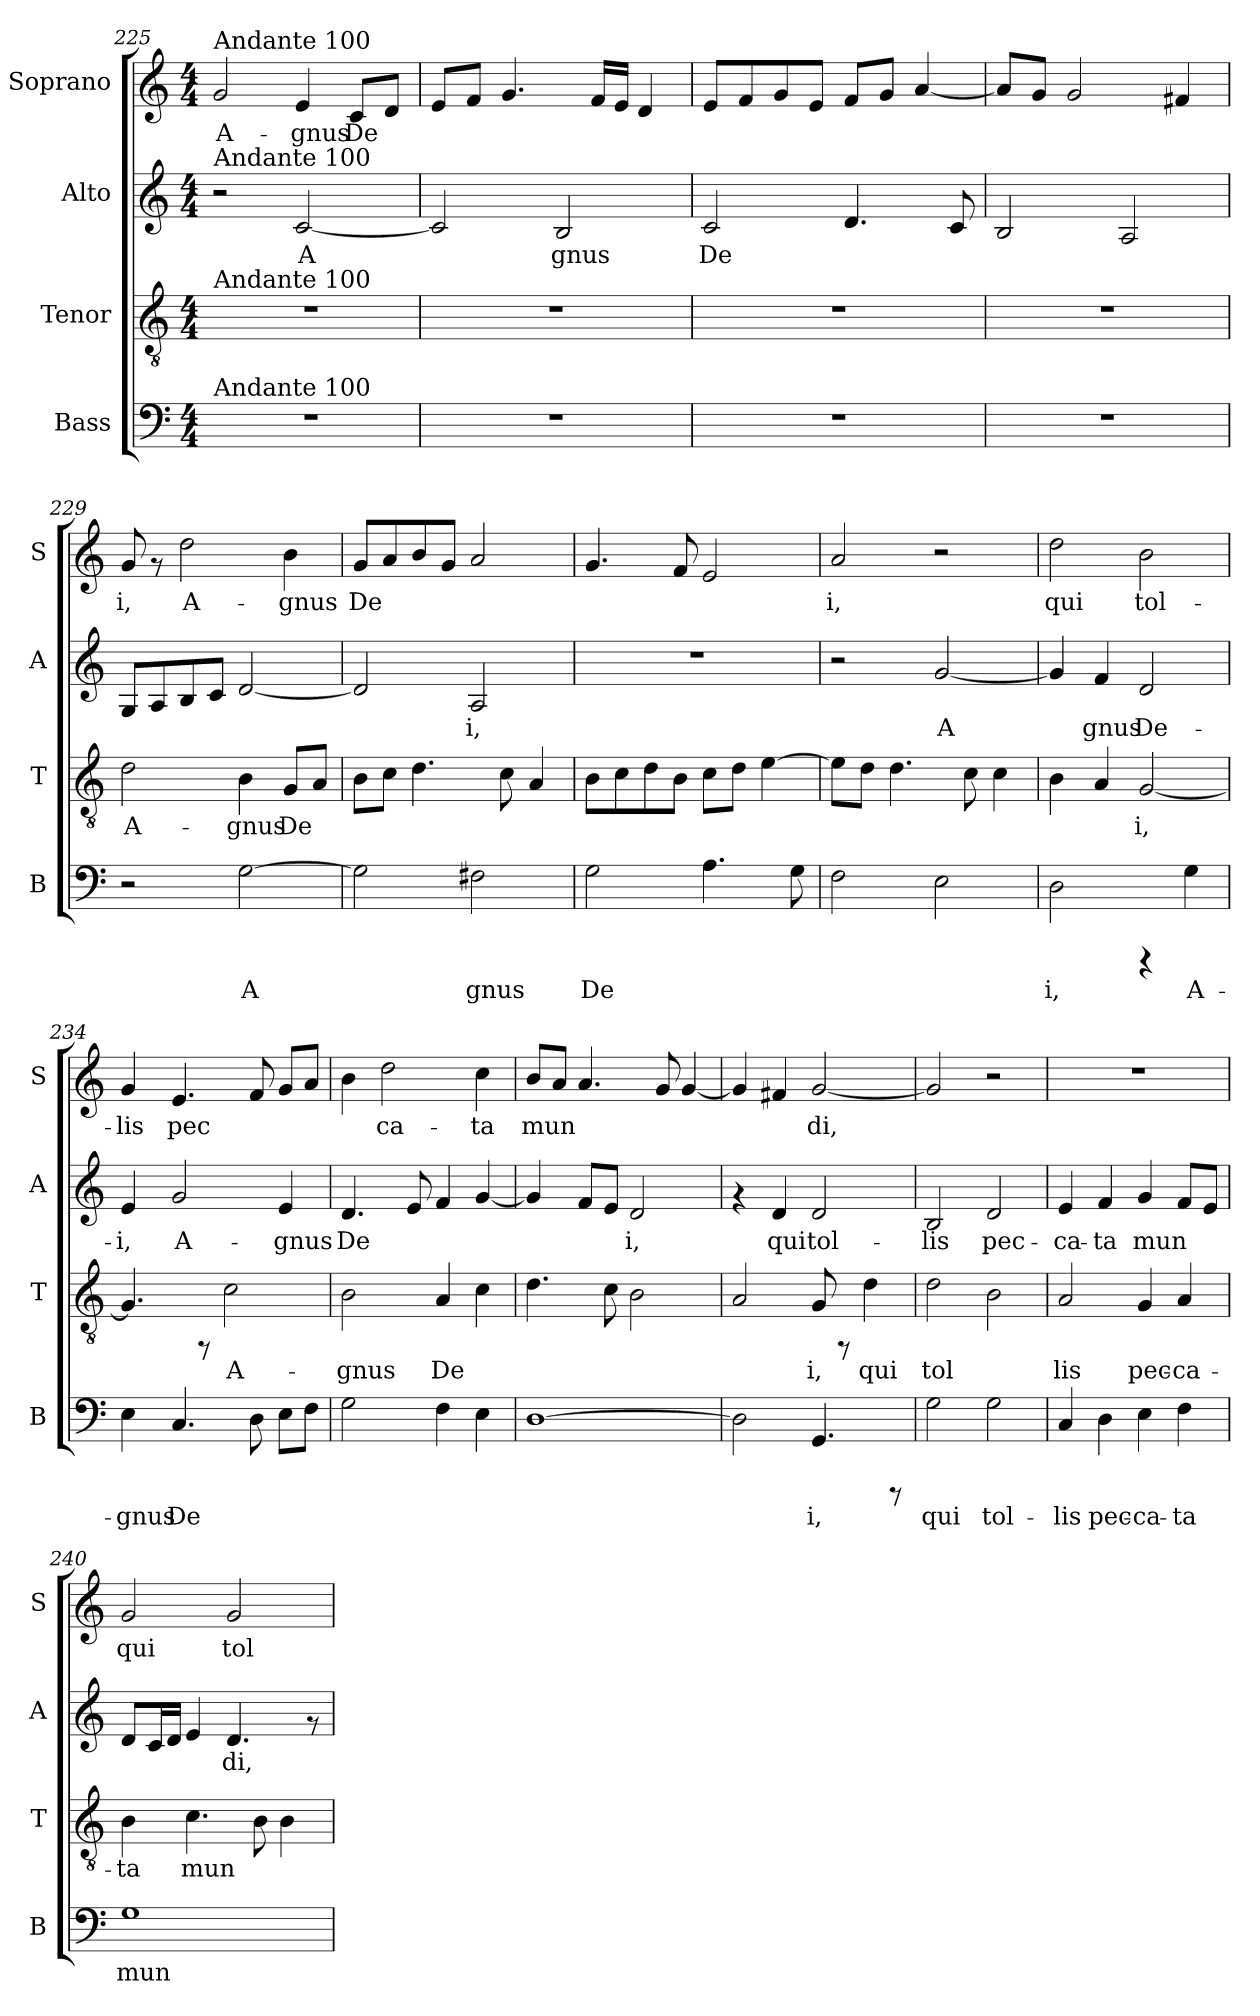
**kern	**text	**kern	**text	**kern	**text	**kern	**text
*part4	*part4	*part3	*part3	*part2	*part2	*part1	*part1
*staff4	*staff4	*staff3	*staff3	*staff2	*staff2	*staff1	*staff1
*I"Bass	*	*I"Tenor	*	*I"Alto	*	*I"Soprano	*
*I'B	*	*I'T	*	*I'A	*	*I'S	*
!!LO:PB:g=z
*clefF4	*	*clefGv2	*	*clefG2	*	*clefG2	*
*k[]	*	*k[]	*	*k[]	*	*k[]	*
*C:	*	*C:	*	*C:	*	*C:	*
*M4/4	*	*M4/4	*	*M4/4	*	*M4/4	*
=225	=225	=225	=225	=225	=225	=225	=225
!	!	!	!	!	!	!LO:TX:a:t=Andante 100	!
!	!	!	!	!LO:TX:a:t=Andante 100	!	!	!
!	!	!LO:TX:a:t=Andante 100	!	!	!	!	!
!LO:TX:a:t=Andante 100	!	!	!	!	!	!	!
!	!	!	!	!	!	!	!LO:LY:b:cj
1r	.	1r	.	2r	.	2g/	A-
!	!	!	!	!	!LO:LY:b:cj	!	!LO:LY:b:cj
.	.	.	.	[<2c/	A-	4e/	-gnus
!	!	!	!	!	!	!	!LO:LY:b:cj
.	.	.	.	.	.	8c/L	De-
!	!	!	!	!	!	!	!LO:LY:b:cj
.	.	.	.	.	.	8d/J	--
=226	=226	=226	=226	=226	=226	=226	=226
!	!	!	!	!	!LO:LY:b:cj	!	!LO:LY:b:cj
1r	.	1r	.	2c/]	--	8e/L	--
!	!	!	!	!	!	!	!LO:LY:b:cj
.	.	.	.	.	.	8f/J	--
!	!	!	!	!	!	!	!LO:LY:b:cj
.	.	.	.	.	.	4.g/	--
!	!	!	!	!	!LO:LY:b:cj	!	!
.	.	.	.	2B/	-gnus	.	.
!	!	!	!	!	!	!	!LO:LY:b:cj
.	.	.	.	.	.	16f/L	--
!	!	!	!	!	!	!	!LO:LY:b:cj
.	.	.	.	.	.	16e/J	--
!	!	!	!	!	!	!	!LO:LY:b:cj
.	.	.	.	.	.	4d/	--
=227	=227	=227	=227	=227	=227	=227	=227
!	!	!	!	!	!LO:LY:b:cj	!	!LO:LY:b:cj
1r	.	1r	.	2c/	De-	8e/L	--
!	!	!	!	!	!	!	!LO:LY:b:cj
.	.	.	.	.	.	8f/	--
!	!	!	!	!	!	!	!LO:LY:b:cj
.	.	.	.	.	.	8g/	--
!	!	!	!	!	!	!	!LO:LY:b:cj
.	.	.	.	.	.	8e/J	--
!	!	!	!	!	!LO:LY:b:cj	!	!LO:LY:b:cj
.	.	.	.	4.d/	--	8f/L	--
!	!	!	!	!	!	!	!LO:LY:b:cj
.	.	.	.	.	.	8g/J	--
!	!	!	!	!	!	!	!LO:LY:b:cj
.	.	.	.	.	.	[<4a/	--
!	!	!	!	!	!LO:LY:b:cj	!	!
.	.	.	.	8c/	--	.	.
=228	=228	=228	=228	=228	=228	=228	=228
!	!	!	!	!	!LO:LY:b:cj	!	!LO:LY:b:cj
1r	.	1r	.	2B/	--	8a/L]	--
!	!	!	!	!	!	!	!LO:LY:b:cj
.	.	.	.	.	.	8g/J	--
!	!	!	!	!	!	!	!LO:LY:b:cj
.	.	.	.	.	.	2g/	--
!	!	!	!	!	!LO:LY:b:cj	!	!
.	.	.	.	2A/	--	.	.
!	!	!	!	!	!	!	!LO:LY:b:cj
.	.	.	.	.	.	4f#X/	--
=229	=229	=229	=229	=229	=229	=229	=229
!	!	!	!LO:LY:b:cj	!	!LO:LY:b:cj	!	!LO:LY:b:cj
2r	.	2d\	A-	8G/L	--	8g/	-i,
!	!	!	!	!	!LO:LY:b:cj	!	!
.	.	.	.	8A/	--	8rf	.
!	!	!	!	!	!LO:LY:b:cj	!	!LO:LY:b:cj
.	.	.	.	8B/	--	2dd\	A-
!	!	!	!	!	!LO:LY:b:cj	!	!
.	.	.	.	8c/J	--	.	.
!	!LO:LY:b:cj	!	!LO:LY:b:cj	!	!LO:LY:b:cj	!	!
[>2G\	A-	4B\	-gnus	[>2d/	--	.	.
!	!	!	!LO:LY:b:cj	!	!	!	!LO:LY:b:cj
.	.	8G/L	De-	.	.	4b\	-gnus
!	!	!	!LO:LY:b:cj	!	!	!	!
.	.	8A/J	--	.	.	.	.
!!LO:PB:g=z
=230	=230	=230	=230	=230	=230	=230	=230
!	!LO:LY:b:cj	!	!LO:LY:b:cj	!	!LO:LY:b:cj	!	!LO:LY:b:cj
2G\]	--	8B\L	--	2d/]	--	8g/L	De-
!	!	!	!LO:LY:b:cj	!	!	!	!LO:LY:b:cj
.	.	8c\J	--	.	.	8a/	--
!	!	!	!LO:LY:b:cj	!	!	!	!LO:LY:b:cj
.	.	4.d\	--	.	.	8b/	--
!	!	!	!	!	!	!	!LO:LY:b:cj
.	.	.	.	.	.	8g/J	--
!	!LO:LY:b:cj	!	!	!	!LO:LY:b:cj	!	!LO:LY:b:cj
2F#X\	-gnus	.	.	2A/	-i,	2a/	--
!	!	!	!LO:LY:b:cj	!	!	!	!
.	.	8c\	--	.	.	.	.
!	!	!	!LO:LY:b:cj	!	!	!	!
.	.	4A/	--	.	.	.	.
=231	=231	=231	=231	=231	=231	=231	=231
!	!LO:LY:b:cj	!	!LO:LY:b:cj	!	!	!	!LO:LY:b:cj
2G\	De-	8B\L	--	1r	.	4.g/	--
!	!	!	!LO:LY:b:cj	!	!	!	!
.	.	8c\	--	.	.	.	.
!	!	!	!LO:LY:b:cj	!	!	!	!
.	.	8d\	--	.	.	.	.
!	!	!	!LO:LY:b:cj	!	!	!	!LO:LY:b:cj
.	.	8B\J	--	.	.	8f/	--
!	!LO:LY:b:cj	!	!LO:LY:b:cj	!	!	!	!LO:LY:b:cj
4.A\	--	8c\L	--	.	.	2e/	--
!	!	!	!LO:LY:b:cj	!	!	!	!
.	.	8d\J	--	.	.	.	.
!	!	!	!LO:LY:b:cj	!	!	!	!
.	.	[>4e\	--	.	.	.	.
!	!LO:LY:b:cj	!	!	!	!	!	!
8G\	--	.	.	.	.	.	.
=232	=232	=232	=232	=232	=232	=232	=232
!	!LO:LY:b:cj	!	!LO:LY:b:cj	!	!	!	!LO:LY:b:cj
2F\	--	8e\L]	--	2r	.	2a/	-i,
!	!	!	!LO:LY:b:cj	!	!	!	!
.	.	8d\J	--	.	.	.	.
!	!	!	!LO:LY:b:cj	!	!	!	!
.	.	4.d\	--	.	.	.	.
!	!LO:LY:b:cj	!	!	!	!LO:LY:b:cj	!	!
2E\	--	.	.	[<2g/	A-	2r	.
!	!	!	!LO:LY:b:cj	!	!	!	!
.	.	8c\	--	.	.	.	.
!	!	!	!LO:LY:b:cj	!	!	!	!
.	.	4c\	--	.	.	.	.
=233	=233	=233	=233	=233	=233	=233	=233
!	!LO:LY:b:cj	!	!LO:LY:b:cj	!	!LO:LY:b:cj	!	!LO:LY:b:cj
2D\	-i,	4B\	--	4g/]	--	2dd\	qui
!	!	!	!LO:LY:b:cj	!	!LO:LY:b:cj	!	!
.	.	4A/	--	4f/	-gnus	.	.
!	!	!	!LO:LY:b:cj	!	!LO:LY:b:cj	!	!LO:LY:b:cj
4rCCC	.	[<2G/	-i,	2d/	De-	2b\	tol-
!	!LO:LY:b:cj	!	!	!	!	!	!
4G\	A-	.	.	.	.	.	.
=234	=234	=234	=234	=234	=234	=234	=234
!	!LO:LY:b:cj	!	!LO:LY:b:cj	!	!LO:LY:b:cj	!	!LO:LY:b:cj
4E\	-gnus	4.G/]	.	4e/	-i,	4g/	-lis
!	!LO:LY:b:cj	!	!	!	!LO:LY:b:cj	!	!LO:LY:b:cj
4.C/	De-	.	.	2g/	A-	4.e/	pec-
.	.	8rFF	.	.	.	.	.
!	!	!	!LO:LY:b:cj	!	!	!	!
.	.	2c\	A-	.	.	.	.
!	!LO:LY:b:cj	!	!	!	!	!	!LO:LY:b:cj
8D\	--	.	.	.	.	8f/	--
!	!LO:LY:b:cj	!	!	!	!LO:LY:b:cj	!	!LO:LY:b:cj
8E\L	--	.	.	4e/	-gnus	8g/L	--
!	!LO:LY:b:cj	!	!	!	!	!	!LO:LY:b:cj
8F\J	--	.	.	.	.	8a/J	--
=235	=235	=235	=235	=235	=235	=235	=235
!	!LO:LY:b:cj	!	!LO:LY:b:cj	!	!LO:LY:b:cj	!	!LO:LY:b:cj
2G\	--	2B\	-gnus	4.d/	De-	4b\	--
!	!	!	!	!	!	!	!LO:LY:b:cj
.	.	.	.	.	.	2dd\	-ca-
!	!	!	!	!	!LO:LY:b:cj	!	!
.	.	.	.	8e/	--	.	.
!	!LO:LY:b:cj	!	!LO:LY:b:cj	!	!LO:LY:b:cj	!	!
4F\	--	4A/	De-	4f/	--	.	.
!	!LO:LY:b:cj	!	!LO:LY:b:cj	!	!LO:LY:b:cj	!	!LO:LY:b:cj
4E\	--	4c\	--	[<4g/	--	4cc\	-ta
!!LO:LB:g=z
=236	=236	=236	=236	=236	=236	=236	=236
!	!LO:LY:b:cj	!	!LO:LY:b:cj	!	!LO:LY:b:cj	!	!LO:LY:b:cj
[>1D	--	4.d\	--	4g/]	--	8b/L	mun-
!	!	!	!	!	!	!	!LO:LY:b:cj
.	.	.	.	.	.	8a/J	--
!	!	!	!	!	!LO:LY:b:cj	!	!LO:LY:b:cj
.	.	.	.	8f/L	--	4.a/	--
!	!	!	!LO:LY:b:cj	!	!LO:LY:b:cj	!	!
.	.	8c\	--	8e/J	--	.	.
!	!	!	!LO:LY:b:cj	!	!LO:LY:b:cj	!	!
.	.	2B\	--	2d/	-i,	.	.
!	!	!	!	!	!	!	!LO:LY:b:cj
.	.	.	.	.	.	8g/	--
!	!	!	!	!	!	!	!LO:LY:b:cj
.	.	.	.	.	.	[<4g/	--
=237	=237	=237	=237	=237	=237	=237	=237
!	!LO:LY:b:cj	!	!LO:LY:b:cj	!	!	!	!LO:LY:b:cj
2D\]	--	2A/	--	4rf	.	4g/]	--
!	!	!	!	!	!LO:LY:b:cj	!	!LO:LY:b:cj
.	.	.	.	4d/	qui	4f#X/	--
!	!LO:LY:b:cj	!	!LO:LY:b:cj	!	!LO:LY:b:cj	!	!LO:LY:b:cj
4.GG/	-i,	8G/	-i,	2d/	tol-	[<2g/	-di,
.	.	8rFF	.	.	.	.	.
!	!	!	!LO:LY:b:cj	!	!	!	!
.	.	4d\	qui	.	.	.	.
8rCCC	.	.	.	.	.	.	.
=238	=238	=238	=238	=238	=238	=238	=238
!	!LO:LY:b:cj	!	!LO:LY:b:cj	!	!LO:LY:b:cj	!	!LO:LY:b:cj
2G\	qui	2d\	tol-	2B/	-lis	2g/]	.
!	!LO:LY:b:cj	!	!LO:LY:b:cj	!	!LO:LY:b:cj	!	!
2G\	tol-	2B\	--	2d/	pec-	2r	.
=239	=239	=239	=239	=239	=239	=239	=239
!	!LO:LY:b:cj	!	!LO:LY:b:cj	!	!LO:LY:b:cj	!	!
4C/	-lis	2A/	-lis	4e/	-ca-	1r	.
!	!LO:LY:b:cj	!	!	!	!LO:LY:b:cj	!	!
4D\	pec-	.	.	4f/	-ta	.	.
!	!LO:LY:b:cj	!	!LO:LY:b:cj	!	!LO:LY:b:cj	!	!
4E\	-ca-	4G/	pec-	4g/	mun-	.	.
!	!LO:LY:b:cj	!	!LO:LY:b:cj	!	!LO:LY:b:cj	!	!
4F\	-ta	4A/	-ca-	8f/L	--	.	.
!	!	!	!	!	!LO:LY:b:cj	!	!
.	.	.	.	8e/J	--	.	.
=240	=240	=240	=240	=240	=240	=240	=240
!	!LO:LY:b:cj	!	!LO:LY:b:cj	!	!LO:LY:b:cj	!	!LO:LY:b:cj
1G	mun-	4B\	-ta	8d/L	--	2g/	qui
!	!	!	!	!	!LO:LY:b:cj	!	!
.	.	.	.	16c/	--	.	.
!	!	!	!	!	!LO:LY:b:cj	!	!
.	.	.	.	16d/J	--	.	.
!	!	!	!LO:LY:b:cj	!	!LO:LY:b:cj	!	!
.	.	4.c\	mun-	4e/	--	.	.
!	!	!	!	!	!LO:LY:b:cj	!	!LO:LY:b:cj
.	.	.	.	4.d/	-di,	2g/	tol-
!	!	!	!LO:LY:b:cj	!	!	!	!
.	.	8B\	--	.	.	.	.
!	!	!	!LO:LY:b:cj	!	!	!	!
.	.	4B\	--	.	.	.	.
.	.	.	.	8rf	.	.	.
=	=	=	=	=	=	=	=
*-	*-	*-	*-	*-	*-	*-	*-
